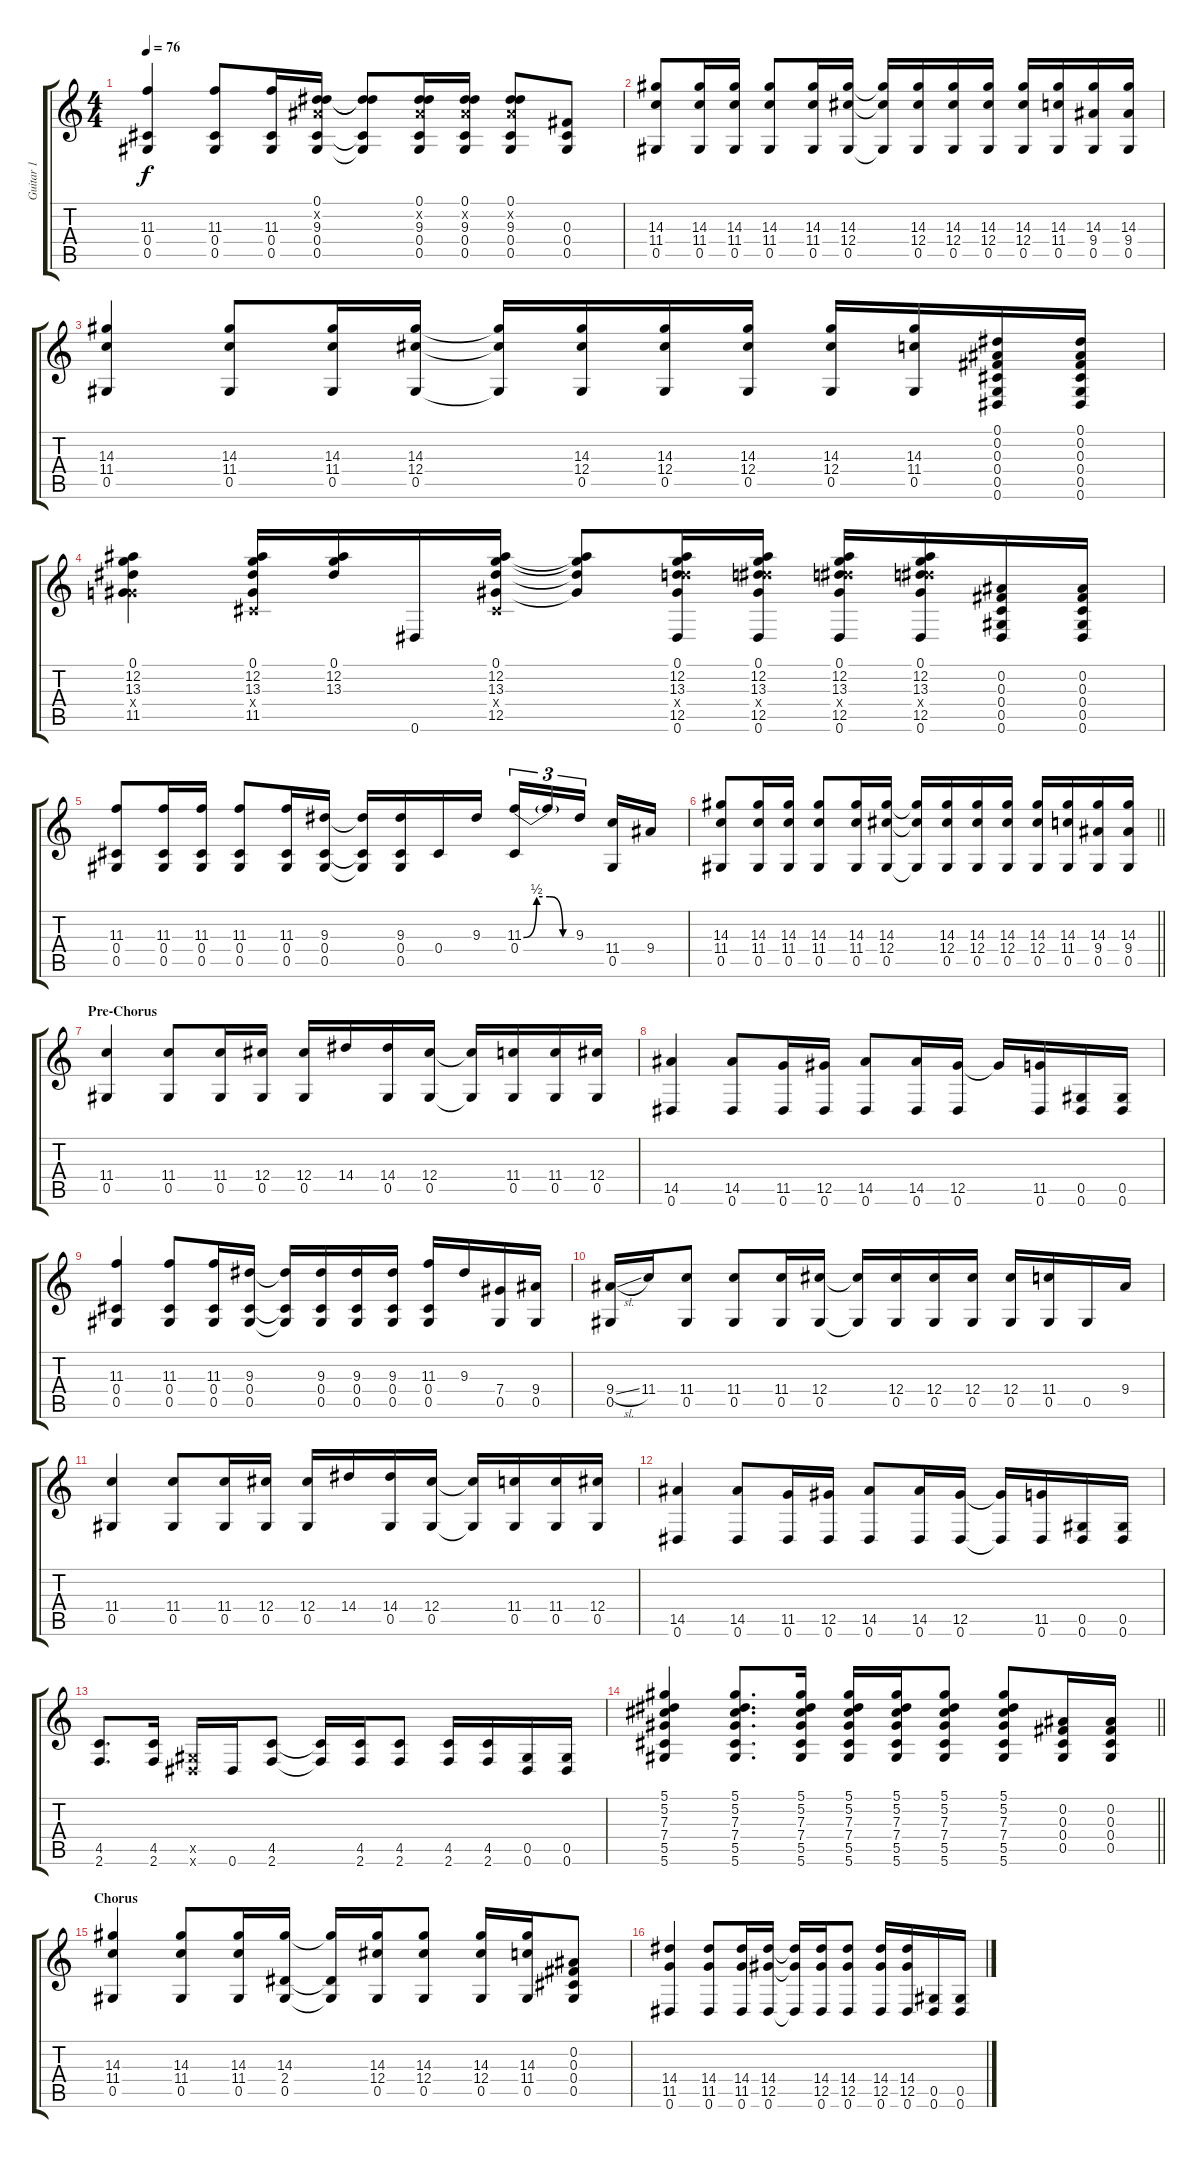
\track ("Guitar 1" "Guitar 1") {instrument overdrivenguitar}
\staff {score tabs}
\tuning (Eb4 Bb3 Gb3 Db3 Ab2 Eb2) {hide}
\ts (4 4)
\tempo 76
\clef g2
\ks c
(11.3 0.4 0.5).4{dy f} (11.3 0.4 0.5).8 (11.3 0.4 0.5).16 (0.1 0.2{x} 9.3 0.4 0.5).16 (0.1{t} 9.3{t} 0.4{t} 0.5{t}).8 (0.1 0.2{x} 9.3 0.4 0.5).16 (0.1 0.2{x} 9.3 0.4 0.5).16 (0.1 0.2{x} 9.3 0.4 0.5).8 (0.3 0.4 0.5).8 |
(14.3 11.4 0.5).8 (14.3 11.4 0.5).16 (14.3 11.4 0.5).16 (14.3 11.4 0.5).8 (14.3 11.4 0.5).16 (14.3 12.4 0.5).16 (14.3{t} 12.4{t} 0.5{t}).16 (14.3 12.4 0.5).16 (14.3 12.4 0.5).16 (14.3 12.4 0.5).16 (14.3 12.4 0.5).16 (14.3 11.4 0.5).16 (14.3 9.4 0.5).16 (14.3 9.4 0.5).16 |
(14.3 11.4 0.5).4 (14.3 11.4 0.5).8 (14.3 11.4 0.5).16 (14.3 12.4 0.5).16 (14.3{t} 12.4{t} 0.5{t}).16 (14.3 12.4 0.5).16 (14.3 12.4 0.5).16 (14.3 12.4 0.5).16 (14.3 12.4 0.5).16 (14.3 11.4 0.5).16 (0.1 0.2 0.3 0.4 0.5 0.6).16 (0.1 0.2 0.3 0.4 0.5 0.6).16 |
(0.1 12.2 13.3 7.4{x} 11.5).4 (0.1 12.2 13.3 0.4{x} 11.5).16 (0.1 12.2 13.3).16 0.6.16 (0.1 12.2 13.3 0.4{x} 12.5).16 (0.1{t} 12.2{t} 13.3{t} 12.5{t}).8 (0.1 12.2 13.3 13.4{x} 12.5 0.6).16 (0.1 12.2 13.3 13.4{x} 12.5 0.6).16 (0.1 12.2 13.3 13.4{x} 12.5 0.6).16 (0.1 12.2 13.3 13.4{x} 12.5 0.6).16 (0.2 0.3 0.4 0.5 0.6).16 (0.2 0.3 0.4 0.5 0.6).16 |
(11.3 0.4 0.5).8 (11.3 0.4 0.5).16 (11.3 0.4 0.5).16 (11.3 0.4 0.5).8 (11.3 0.4 0.5).16 (9.3 0.4 0.5).16 (9.3{t} 0.4{t} 0.5{t}).16 (9.3 0.4 0.5).16 0.4.16 9.3.16 (11.3{be (custom 0 0 15 2 30 2 45 0 60 0)} 0.4).16{tu (3 2)} 11.3{t}.16{tu (3 2)} 9.3.16{tu (3 2) beam splitsecondary} (11.4 0.5).16 9.4.16 |
\barLineRight lightlight
(14.3 11.4 0.5).8 (14.3 11.4 0.5).16 (14.3 11.4 0.5).16 (14.3 11.4 0.5).8 (14.3 11.4 0.5).16 (14.3 12.4 0.5).16 (14.3{t} 12.4{t} 0.5{t}).16 (14.3 12.4 0.5).16 (14.3 12.4 0.5).16 (14.3 12.4 0.5).16 (14.3 12.4 0.5).16 (14.3 11.4 0.5).16 (14.3 9.4 0.5).16 (14.3 9.4 0.5).16 |
\section ("" "Pre-Chorus")
(11.4 0.5).4{instrument overdrivenguitar} (11.4 0.5).8 (11.4 0.5).16 (12.4 0.5).16 (12.4 0.5).16 14.4.16 (14.4 0.5).16 (12.4 0.5).16 (12.4{t} 0.5{t}).16 (11.4 0.5).16 (11.4 0.5).16 (12.4 0.5).16 |
(14.5 0.6).4 (14.5 0.6).8 (11.5 0.6).16 (12.5 0.6).16 (14.5 0.6).8 (14.5 0.6).16 (12.5 0.6).16 12.5{t}.16 (11.5 0.6).16 (0.5 0.6).16 (0.5 0.6).16 |
(11.3 0.4 0.5).4 (11.3 0.4 0.5).8 (11.3 0.4 0.5).16 (9.3 0.4 0.5).16 (9.3{t} 0.4{t} 0.5{t}).16 (9.3 0.4 0.5).16 (9.3 0.4 0.5).16 (9.3 0.4 0.5).16 (11.3 0.4 0.5).16 9.3.16 (7.4 0.5).16 (9.4 0.5).16 |
(9.4{sl} 0.5).16 11.4.16 (11.4 0.5).8 (11.4 0.5).8 (11.4 0.5).16 (12.4 0.5).16 (12.4{t} 0.5{t}).16 (12.4 0.5).16 (12.4 0.5).16 (12.4 0.5).16 (12.4 0.5).16 (11.4 0.5).16 0.5.16 9.4.16 |
(11.4 0.5).4 (11.4 0.5).8 (11.4 0.5).16 (12.4 0.5).16 (12.4 0.5).16 14.4.16 (14.4 0.5).16 (12.4 0.5).16 (12.4{t} 0.5{t}).16 (11.4 0.5).16 (11.4 0.5).16 (12.4 0.5).16 |
(14.5 0.6).4 (14.5 0.6).8 (11.5 0.6).16 (12.5 0.6).16 (14.5 0.6).8 (14.5 0.6).16 (12.5 0.6).16 (12.5{t} 0.6{t}).16 (11.5 0.6).16 (0.5 0.6).16 (0.5 0.6).16 |
(4.5 2.6).8{d} (4.5 2.6).16 (0.5{x} 0.6{x}).16 0.6.16 (4.5 2.6).8 (4.5{t} 2.6{t}).16 (4.5 2.6).16 (4.5 2.6).8 (4.5 2.6).16 (4.5 2.6).16 (0.5 0.6).16 (0.5 0.6).16 |
\barLineRight lightlight
(5.1 5.2 7.3 7.4 5.5 5.6).4 (5.1 5.2 7.3 7.4 5.5 5.6).8{d} (5.1 5.2 7.3 7.4 5.5 5.6).16 (5.1 5.2 7.3 7.4 5.5 5.6).16 (5.1 5.2 7.3 7.4 5.5 5.6).16 (5.1 5.2 7.3 7.4 5.5 5.6).8 (5.1 5.2 7.3 7.4 5.5 5.6).8 (0.2 0.3 0.4 0.5).16 (0.2 0.3 0.4 0.5).16 |
\section ("" "Chorus")
(14.3 11.4 0.5).4 (14.3 11.4 0.5).8 (14.3 11.4 0.5).16 (14.3 2.4 0.5).16 (14.3{t} 2.4{t} 0.5{t}).16 (14.3 12.4 0.5).16 (14.3 12.4 0.5).8 (14.3 12.4 0.5).16 (14.3 11.4 0.5).16 (0.2 0.3 0.4 0.5).8 |
(14.4 11.5 0.6).4 (14.4 11.5 0.6).8 (14.4 11.5 0.6).16 (14.4 12.5 0.6).16 (14.4{t} 12.5{t} 0.6{t}).16 (14.4 12.5 0.6).16 (14.4 12.5 0.6).8 (14.4 12.5 0.6).16 (14.4 12.5 0.6).16 (0.5 0.6).16 (0.5 0.6).16
